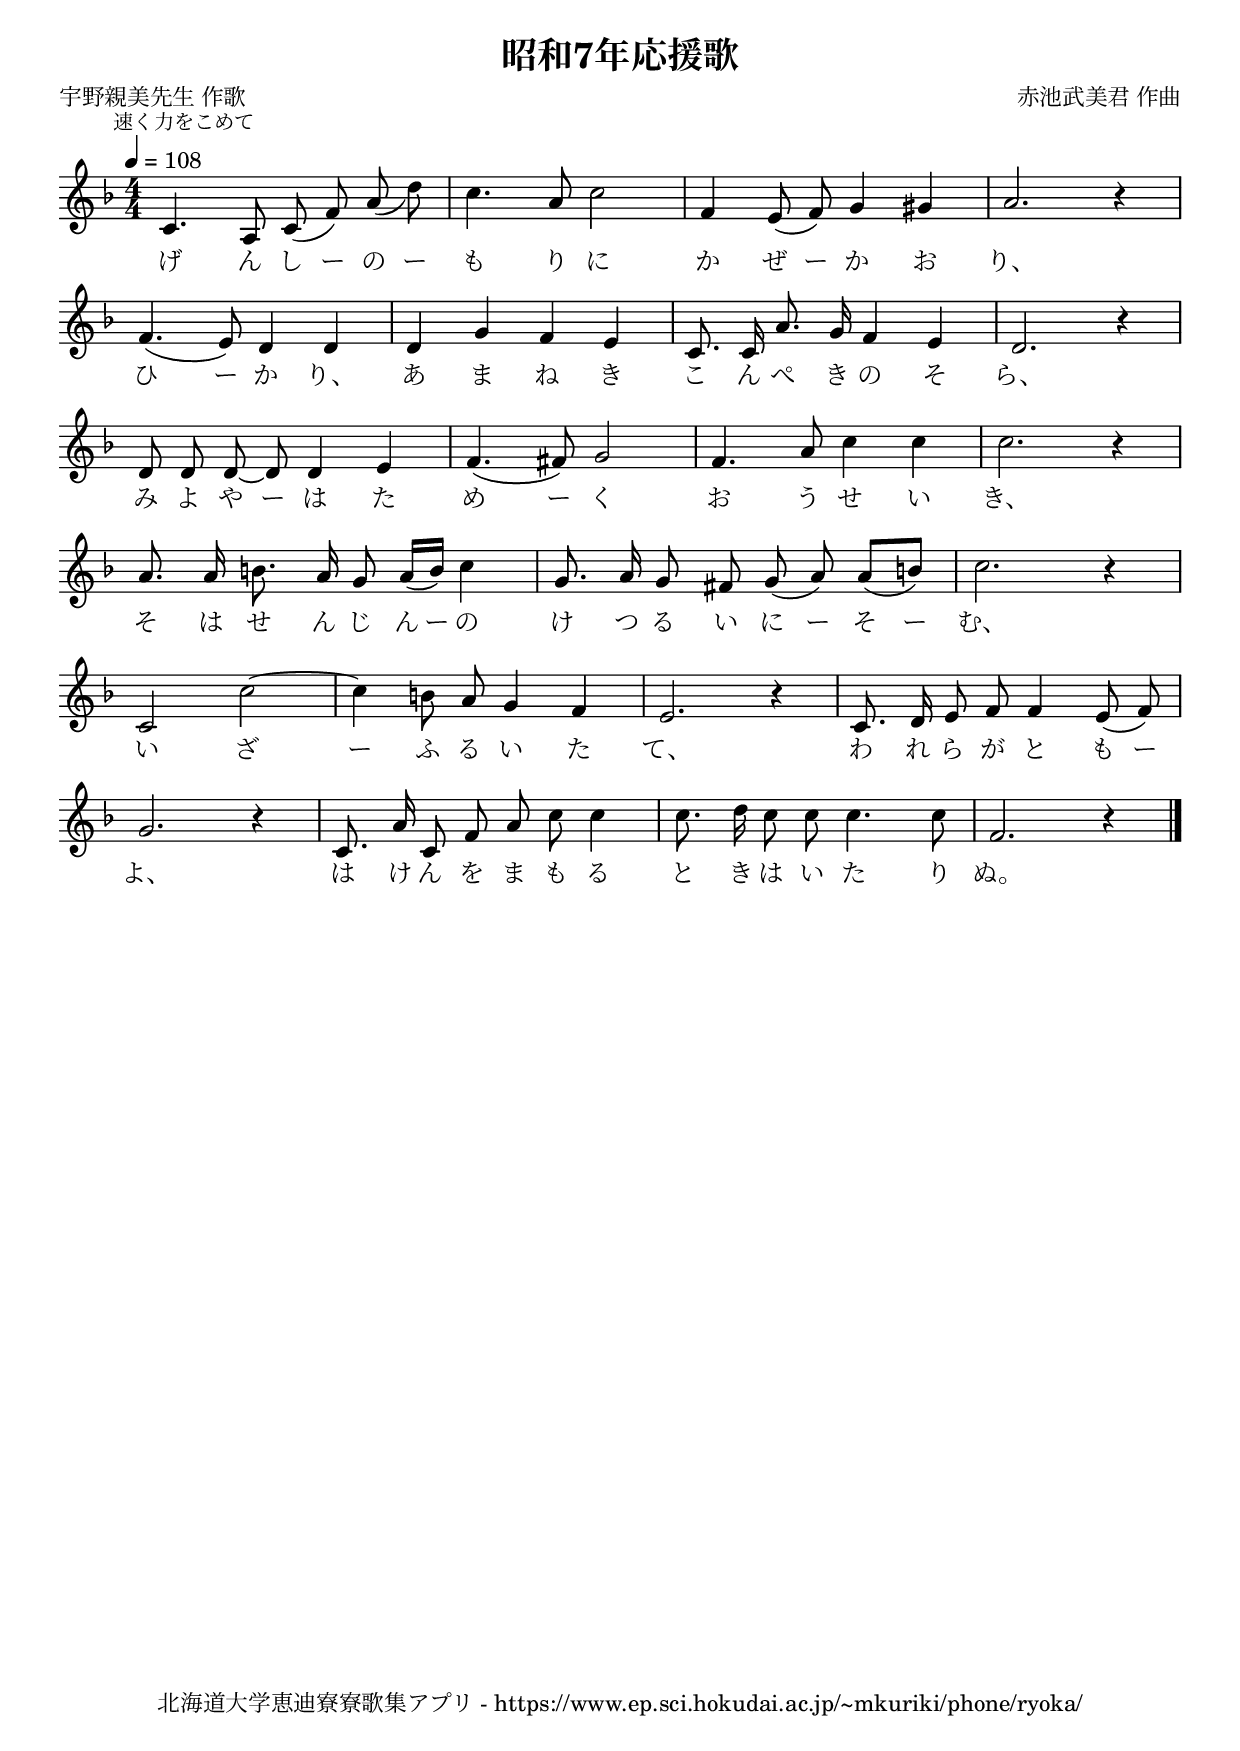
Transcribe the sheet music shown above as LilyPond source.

\version "2.18.2"

\paper {indent = 0}

\header {
  title = "昭和7年応援歌"
  subtitle = ""
  composer = "赤池武美君 作曲"
  poet = "宇野親美先生 作歌"
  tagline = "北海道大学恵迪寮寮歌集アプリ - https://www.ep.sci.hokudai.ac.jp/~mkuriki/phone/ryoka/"
}

melody = \relative c'{
  \tempo 4 = 108
  \autoBeamOff
  \numericTimeSignature
  \override BreathingSign.text = \markup { \musicglyph #"scripts.upedaltoe" } % ブレスの記号指定
  \key d \minor
  \time 4/4
  \set melismaBusyProperties = #'()
  \mark \markup \small "速く力をこめて"
  c4. a8 c ( f ) a _( d ) |
  c4. a8 c2 |
  f,4 e8 ( f ) g4 gis |
  a2. r4 | \break
  f4. ( e8 ) d4 d |
  d g f e |
  c8. c16 a'8. g16 f4 e |
  d2. r4 | \break
  d8 d d ~ d d4 e |
  f4. ( fis8 ) g2 |
  f4. a8 c4 c |
  c2. r4 | \break
  a8. a16 b8. a16 g8 a16 ([ b ]) c4 |
  g8. a16 g8 fis g ( a ) a ([ b ]) |
  c2. r4 |
  c,2 c' ~ |
  c4 b8 a g4 f |
  e2. r4 |
  c8. d16 e8 f f4 e8 ( f ) | \break
  g2. r4 |
  c,8. a'16 c,8 f a c c4 |
  c8. d16 c8 c c4. c8 |
  f,2. r4
  \bar "|."
}

text = \lyricmode {
  げ ん し ー の ー も り に か ぜ ー か お り、
  ひ ー か り、 あ ま ね き こ ん ぺ き の そ ら、
  み よ や ー は た め ー く お う せ い き、
  そ は せ ん じ ん ー の け つ る い に ー そ ー む、
  い ざ ー ふ る い た て、 わ れ ら が と も ー
  よ、 は け ん を ま も る と き は い た り ぬ。
}

\score {
  <<
    % ギターコード
    %{
    \new ChordNames \with {midiInstrument = #"acoustic guitar (nylon)"}{
      \set chordChanges = ##t
      \harmony
    }
    %}
    
    % メロディーライン
    \new Voice = "one"{\melody}
    % 歌詞
    \new Lyrics \lyricsto "one" \text
    % 太鼓
    % \new DrumStaff \with{
    %   \remove "Time_signature_engraver"
    %   drumStyleTable = #percussion-style
    %   \override StaffSymbol.line-count = #1
    %   \hide Stem
    % }
    % \drum
  >>
  
\midi {}
\layout {
  \context {
    \Score
    \remove "Bar_number_engraver"
  }
}

}


